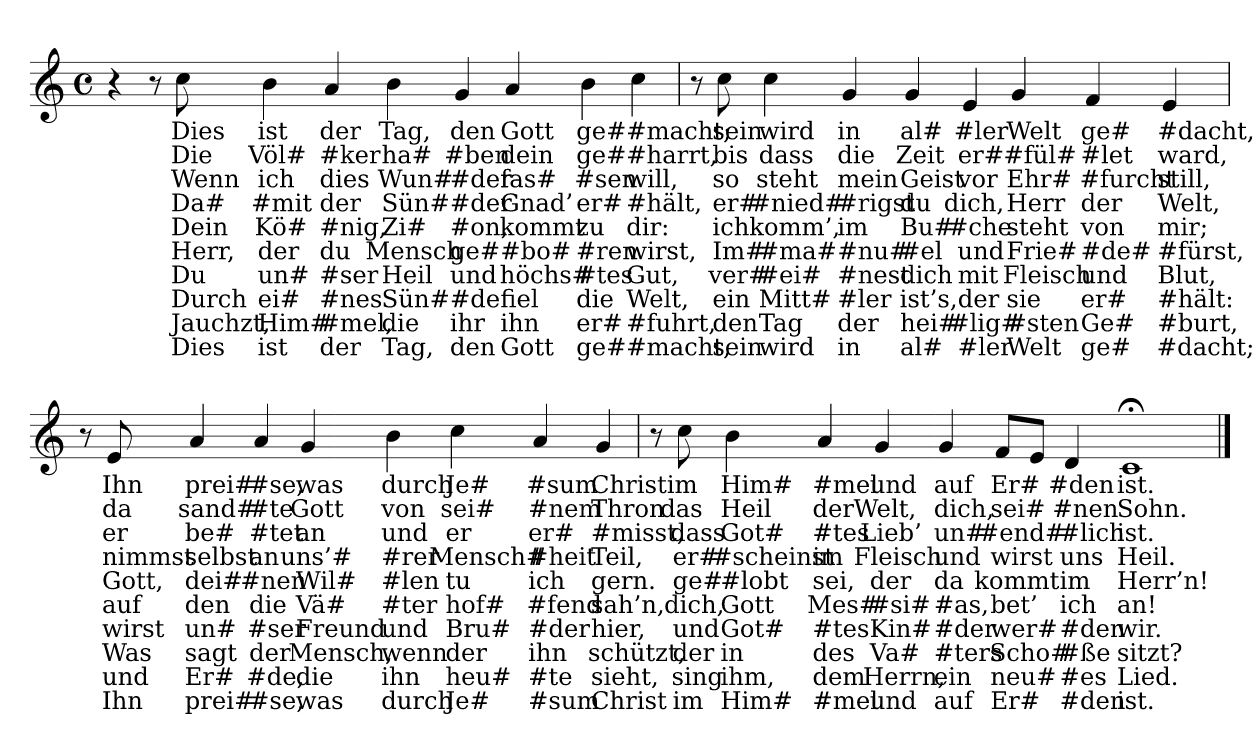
**kern	**text	**text	**text	**text	**text	**text	**text	**text	**text	**text
*part1	*part1	*part1	*part1	*part1	*part1	*part1	*part1	*part1	*part1	*part1
*staff1	*staff1	*staff1	*staff1	*staff1	*staff1	*staff1	*staff1	*staff1	*staff1	*staff1
*clefG2	*	*	*	*	*	*	*	*	*	*
*M4/4	*	*	*	*	*	*	*	*	*	*
*met(c)	*	*	*	*	*	*	*	*	*	*
=	=	=	=	=	=	=	=	=	=	=
4r	.	.	.	.	.	.	.	.	.	.
8r	.	.	.	.	.	.	.	.	.	.
8cc	Dies	Die	Wenn	Da#	Dein	Herr,	Du	Durch	Jauchzt,	Dies
4b	ist	Völ#	ich	#mit	Kö#	der	un#	ei#	Him#	ist
4a	der	#ker	dies	der	#nig,	du	#ser	#nes	#mel,	der
4b	Tag,	ha#	Wun#	Sün#	Zi#	Mensch	Heil	Sün#	die	Tag,
4g	den	#ben	#der	#der	#on,	ge#	und	#de	ihr	den
4a	Gott	dein	fas#	Gnad’	kommt	#bo#	höchs#	fiel	ihn	Gott
4b	ge#	ge#	#sen	er#	zu	#ren	#tes	die	er#	ge#
4cc	#macht;	#harrt,	will,	#hält,	dir:	wirst,	Gut,	Welt,	#fuhrt,	#macht,
=	=	=	=	=	=	=	=	=	=	=
8r	.	.	.	.	.	.	.	.	.	.
8cc	sein	bis	so	er#	ich	Im#	ver#	ein	den	sein
4cc	wird	dass	steht	#nied#	komm’,	#ma#	#ei#	Mitt#	Tag	wird
4g	in	die	mein	#rigst	im	#nu#	#nest	#ler	der	in
4g	al#	Zeit	Geist	du	Bu#	#el	dich	ist’s,	hei#	al#
4e	#ler	er#	vor	dich,	#che	und	mit	der	#lig#	#ler
4g	Welt	#fül#	Ehr#	Herr	steht	Frie#	Fleisch	sie	#sten	Welt
4f	ge#	#let	#furcht	der	von	#de#	und	er#	Ge#	ge#
4e	#dacht,	ward,	still,	Welt,	mir;	#fürst,	Blut,	#hält:	#burt,	#dacht;
=	=	=	=	=	=	=	=	=	=	=
8r	.	.	.	.	.	.	.	.	.	.
8e	Ihn	da	er	nimmst	Gott,	auf	wirst	Was	und	Ihn
4a	prei#	sand#	be#	selbst	dei#	den	un#	sagt	Er#	prei#
4a	#se,	#te	#tet	an	#nen	die	#ser	der	#de,	#se,
4g	was	Gott	an	uns’#	Wil#	Vä#	Freund	Mensch,	die	was
4b	durch	von	und	#rer	#len	#ter	und	wenn	ihn	durch
4cc	Je#	sei#	er	Mensch#	tu	hof#	Bru#	der	heu#	Je#
4a	#sum	#nem	er#	#heit	ich	#fend	#der	ihn	#te	#sum
4g	Christ	Thron	#misst,	Teil,	gern.	sah’n,	hier,	schützt,	sieht,	Christ
=	=	=	=	=	=	=	=	=	=	=
8r	.	.	.	.	.	.	.	.	.	.
8cc	im	das	dass	er#	ge#	dich,	und	der	sing	im
4b	Him#	Heil	Got#	#scheinst	#lobt	Gott	Got#	in	ihm,	Him#
4a	#mel	der	#tes	im	sei,	Mes#	#tes	des	dem	#mel
4g	und	Welt,	Lieb’	Fleisch	der	#si#	Kin#	Va#	Herrn,	und
4g	auf	dich,	un#	und	da	#as,	#der	#ters	ein	auf
8fL	Er#	sei#	#end#	wirst	kommt	bet’	wer#	Scho#	neu#	Er#
8eJ	.	.	.	.	.	.	.	.	.	.
4d	#den	#nen	#lich	uns	im	ich	#den	#ße	#es	#den
1c;<	ist.	Sohn.	ist.	Heil.	Herr’n!	an!	wir.	sitzt?	Lied.	ist.
==	==	==	==	==	==	==	==	==	==	==
*-	*-	*-	*-	*-	*-	*-	*-	*-	*-	*-
